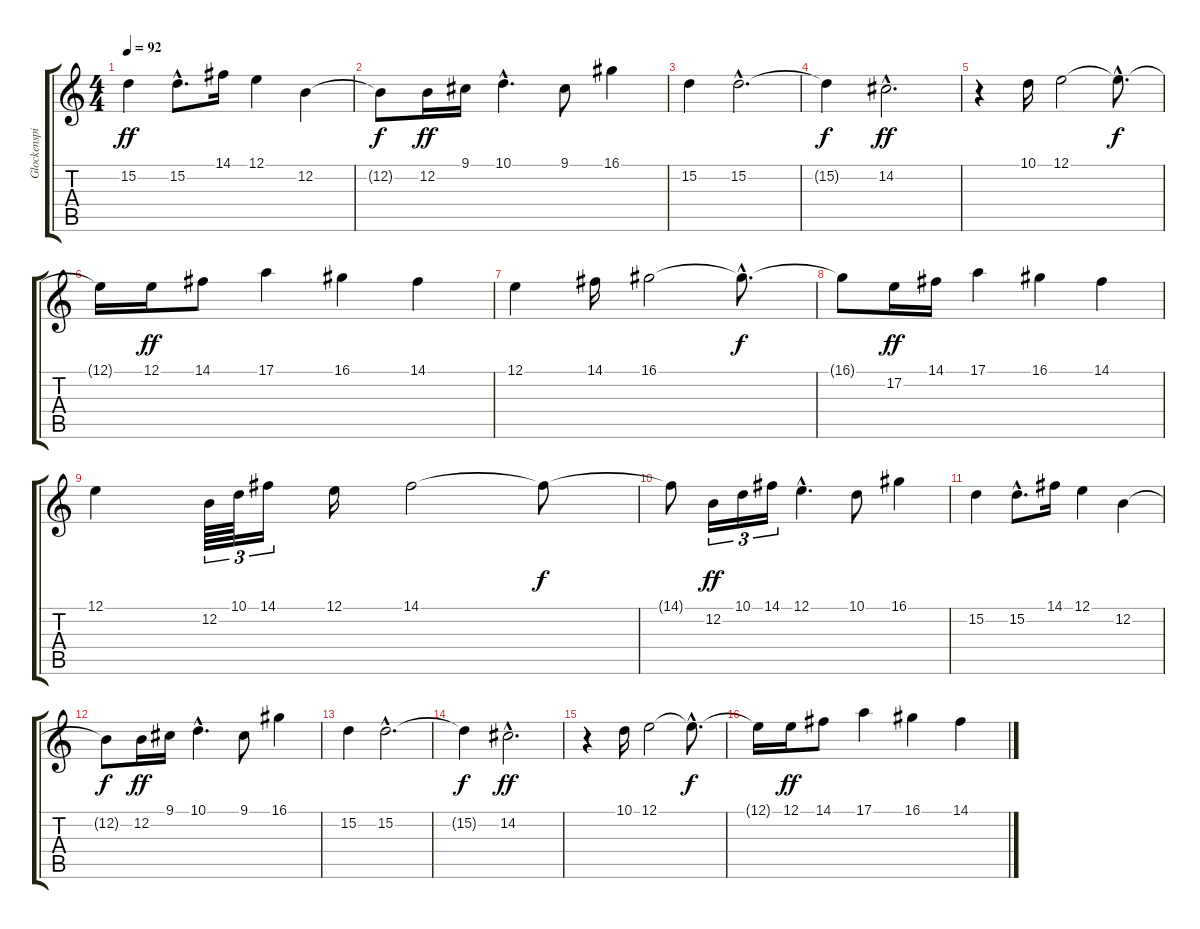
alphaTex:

\track ("Glockenspiel" "Glockenspi") {instrument glockenspiel}
\staff {score tabs}
\tuning (E4 B3 G3 D3 A2 E2) {hide}
\ts (4 4)
\tempo 92
\clef g2
\ks c
15.2.4{dy ff} 15.2{hac}.8{d} 14.1.16 12.1.4 12.2.4 |
12.2{t}.8{dy f} 12.2.16{dy ff} 9.1.16 10.1{hac}.4{d} 9.1.8 16.1.4 |
15.2.4 15.2{hac}.2{d} |
15.2{t}.4{dy f} 14.2{hac}.2{d dy ff} |
r.4 10.1.16 12.1.2 12.1{hac t}.8{d dy f} |
12.1{t}.16 12.1.16{dy ff} 14.1.8 17.1.4 16.1.4 14.1.4 |
12.1.4 14.1.16 16.1.2 16.1{hac t}.8{d dy f} |
16.1{t}.8 17.2.16{dy ff} 14.1.16 17.1.4 16.1.4 14.1.4 |
12.1.4 12.2.64{tu (3 2)} 10.1.64{tu (3 2)} 14.1.16{tu (3 2)} 12.1.16 14.1.2 14.1{t}.8{dy f} |
14.1{t}.8 12.2.16{tu (3 2) dy ff} 10.1.16{tu (3 2)} 14.1.16{tu (3 2)} 12.1{hac}.4{d} 10.1.8 16.1.4 |
15.2.4 15.2{hac}.8{d} 14.1.16 12.1.4 12.2.4 |
12.2{t}.8{dy f} 12.2.16{dy ff} 9.1.16 10.1{hac}.4{d} 9.1.8 16.1.4 |
15.2.4 15.2{hac}.2{d} |
15.2{t}.4{dy f} 14.2{hac}.2{d dy ff} |
r.4 10.1.16 12.1.2 12.1{hac t}.8{d dy f} |
12.1{t}.16 12.1.16{dy ff} 14.1.8 17.1.4 16.1.4 14.1.4
